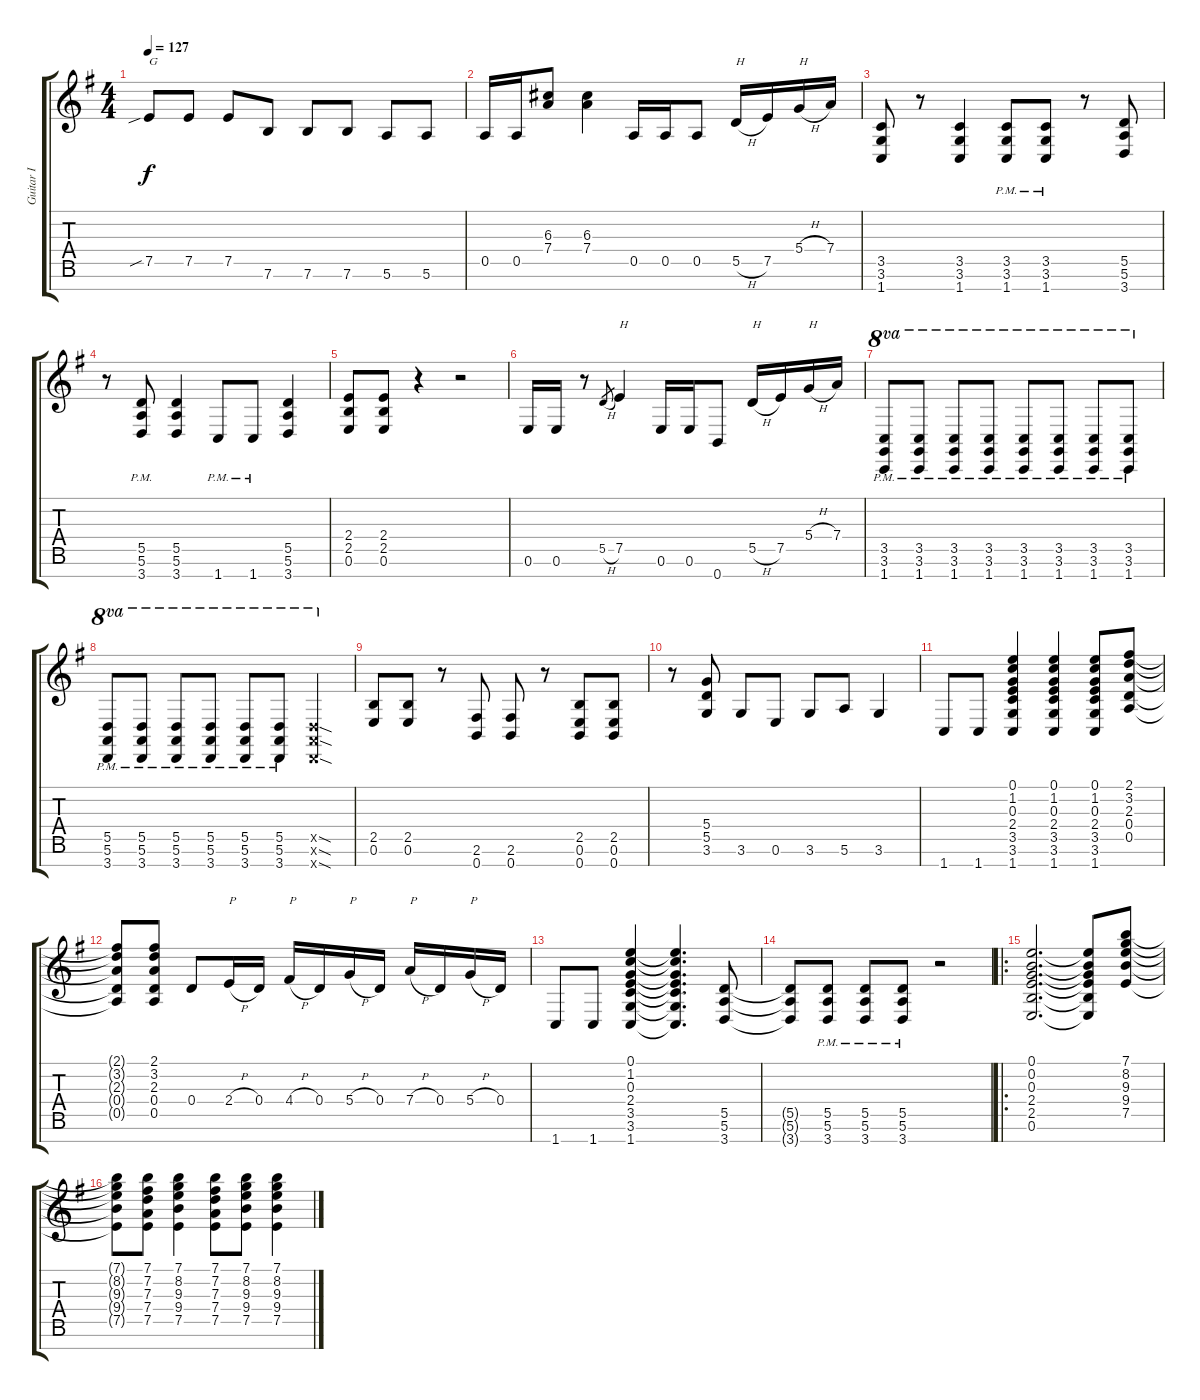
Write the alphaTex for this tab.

\track ("Guitar I" "Guitar I") {instrument distortionguitar}
\staff {score tabs}
\tuning (E4 B3 G3 D3 A2 E2 B1) {hide}
\ts (4 4)
\tempo 127
\clef g2
\ks g
7.5{sib}.8{txt "G" dy f} 7.5.8 7.5.8 7.6.8 7.6.8 7.6.8 5.6.8 5.6.8 |
0.5.16 0.5.16 (6.3 7.4).8 (6.3 7.4).4 0.5.16 0.5.16 0.5.8 5.5{h}.16{txt "H"} 7.5.16 5.4{h}.16{txt "H"} 7.4.16 |
(3.5 3.6 1.7).8 r.8 (3.5 3.6 1.7).4 (3.5{pm} 3.6{pm} 1.7{pm}).8 (3.5{pm} 3.6{pm} 1.7{pm}).8 r.8 (5.5 5.6 3.7).8 |
r.8 (5.5{pm} 5.6{pm} 3.7{pm}).8 (5.5 5.6 3.7).4 1.7{pm}.8 1.7{pm}.8 (5.5 5.6 3.7).4 |
(2.4 2.5 0.6).8 (2.4 2.5 0.6).8 r.4 r.2 |
0.6.16 0.6.16 r.8 5.5{h}.8{gr} 7.5.4{txt "H"} 0.6.16 0.6.16 0.7.8 5.5{h}.16{txt "H"} 7.5.16 5.4{h}.16{txt "H"} 7.4.16 |
(3.5{pm} 3.6{pm} 1.7{pm}).8{ot 8va} (3.5{pm} 3.6{pm} 1.7{pm}).8{ot 8va} (3.5{pm} 3.6{pm} 1.7{pm}).8{ot 8va} (3.5{pm} 3.6{pm} 1.7{pm}).8{ot 8va} (3.5{pm} 3.6{pm} 1.7{pm}).8{ot 8va} (3.5{pm} 3.6{pm} 1.7{pm}).8{ot 8va} (3.5{pm} 3.6{pm} 1.7{pm}).8{ot 8va} (3.5{pm} 3.6{pm} 1.7{pm}).8{ot 8va} |
(5.5{pm} 5.6{pm} 3.7{pm}).8{ot 8va} (5.5{pm} 5.6{pm} 3.7{pm}).8{ot 8va} (5.5{pm} 5.6{pm} 3.7{pm}).8{ot 8va} (5.5{pm} 5.6{pm} 3.7{pm}).8{ot 8va} (5.5{pm} 5.6{pm} 3.7{pm}).8{ot 8va} (5.5{pm} 5.6{pm} 3.7{pm}).8{ot 8va} (5.5{sod x} 5.6{sod x} 3.7{sod x}).4{ot 8va} |
(2.5 0.6).8 (2.5 0.6).8 r.8 (2.6 0.7).8 (2.6 0.7).8 r.8 (2.5 0.6 0.7).8 (2.5 0.6 0.7).8 |
r.8 (5.4 5.5 3.6).8 3.6.8 0.6.8 3.6.8 5.6.8 3.6.4 |
1.7.8 1.7.8 (0.1 1.2 0.3 2.4 3.5 3.6 1.7).4 (0.1 1.2 0.3 2.4 3.5 3.6 1.7).4 (0.1 1.2 0.3 2.4 3.5 3.6 1.7).8 (2.1 3.2 2.3 0.4 0.5).8 |
(2.1{t} 3.2{t} 2.3{t} 0.4{t} 0.5{t}).8 (2.1 3.2 2.3 0.4 0.5).8 0.4.8 2.4{h}.16{txt "P"} 0.4.16 4.4{h}.16{txt "P"} 0.4.16 5.4{h}.16{txt "P"} 0.4.16 7.4{h}.16{txt "P"} 0.4.16 5.4{h}.16{txt "P"} 0.4.16 |
1.7.8 1.7.8 (0.1 1.2 0.3 2.4 3.5 3.6 1.7).4 (0.1{t} 1.2{t} 0.3{t} 2.4{t} 3.5{t} 3.6{t} 1.7{t}).4{d} (5.5 5.6 3.7).8 |
(5.5{t} 5.6{t} 3.7{t}).8 (5.5{pm} 5.6{pm} 3.7{pm}).8 (5.5{pm} 5.6{pm} 3.7{pm}).8 (5.5{pm} 5.6{pm} 3.7{pm}).8 r.2 |
\ro
(0.1 0.2 0.3 2.4 2.5 0.6).2{d} (0.1{t} 0.2{t} 0.3{t} 2.4{t} 2.5{t} 0.6{t}).8 (7.1 8.2 9.3 9.4 7.5).8 |
(7.1{t} 8.2{t} 9.3{t} 9.4{t} 7.5{t}).8 (7.1 7.2 7.3 7.4 7.5).8 (7.1 8.2 9.3 9.4 7.5).4 (7.1 7.2 7.3 7.4 7.5).8 (7.1 8.2 9.3 9.4 7.5).8 (7.1 8.2 9.3 9.4 7.5).4
